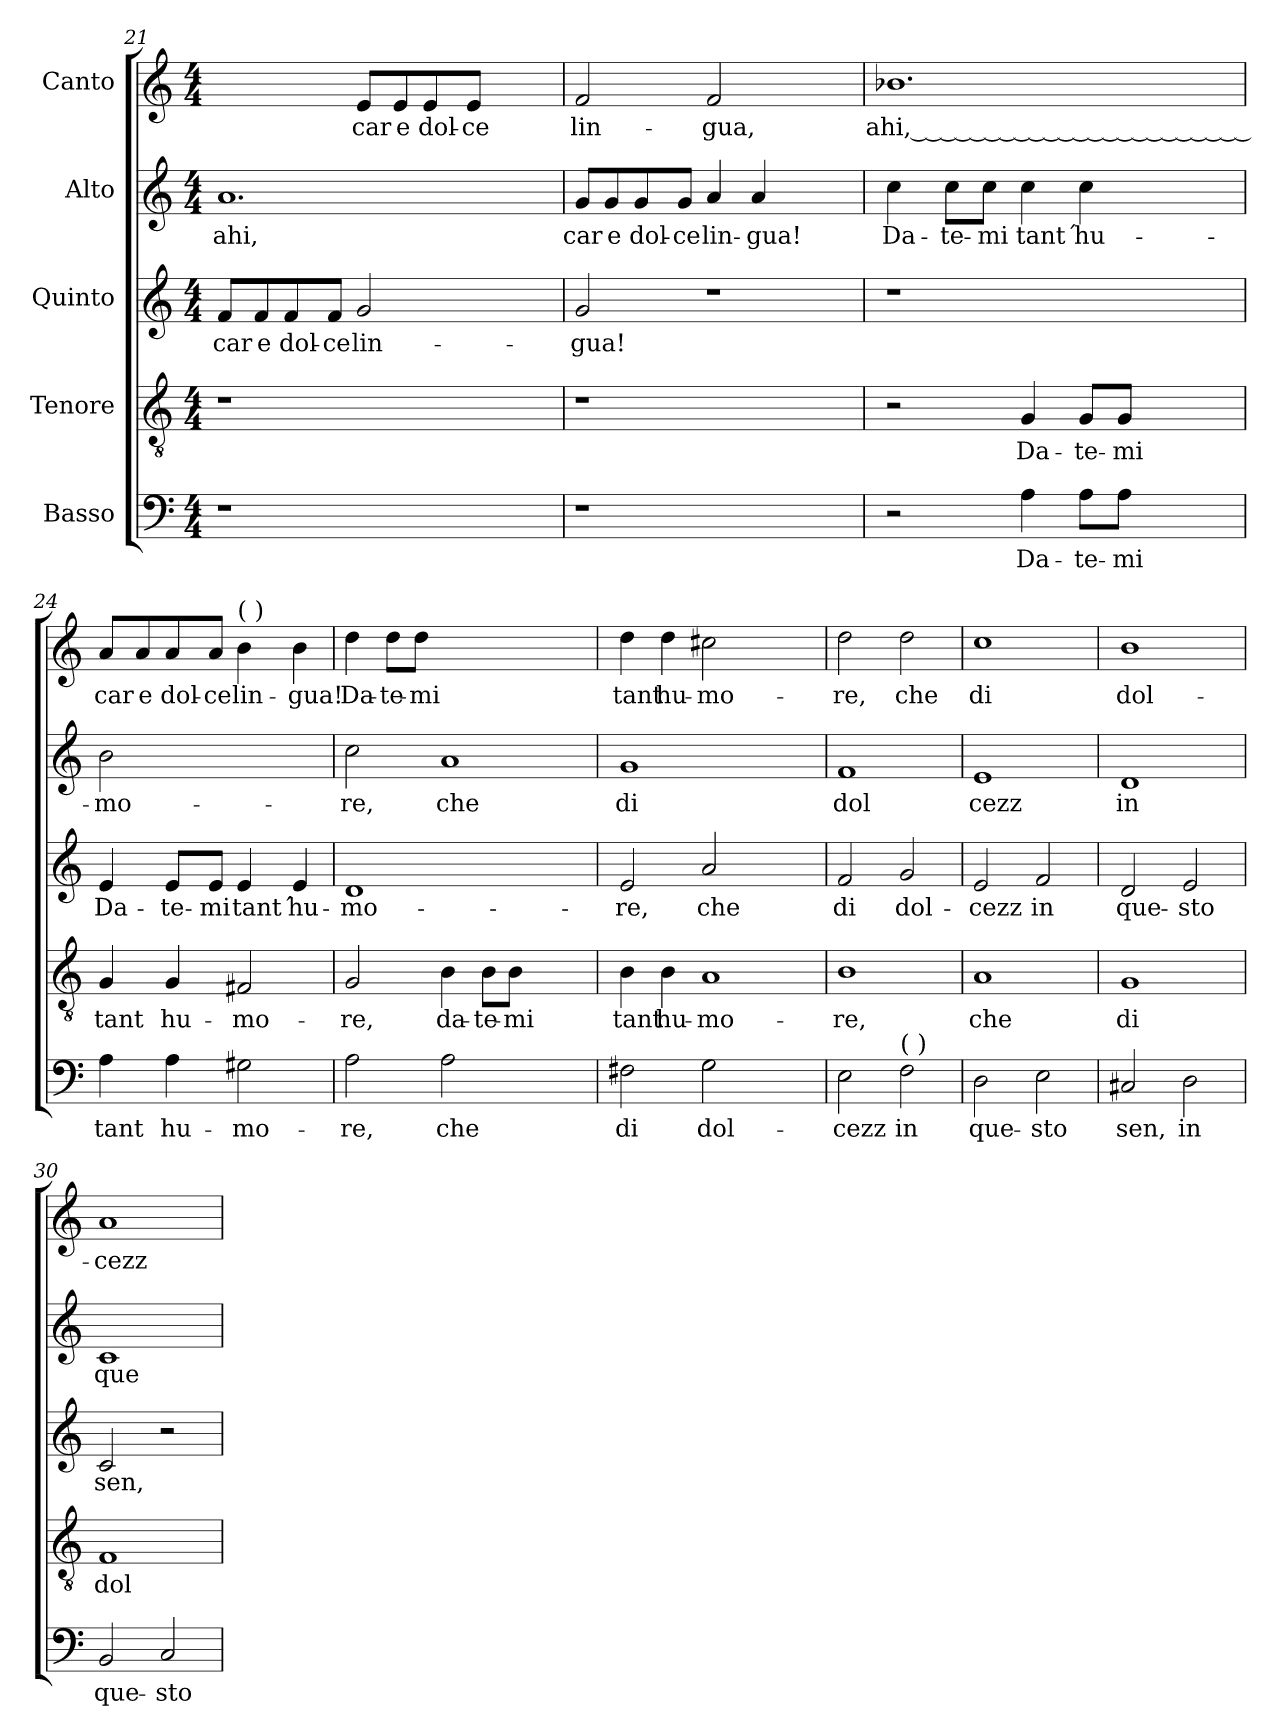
**kern	**text	**kern	**text	**kern	**text	**kern	**text	**kern	**text
*part5	*part5	*part4	*part4	*part3	*part3	*part2	*part2	*part1	*part1
*staff5	*staff5	*staff4	*staff4	*staff3	*staff3	*staff2	*staff2	*staff1	*staff1
*I"Basso	*	*I"Tenore	*	*I"Quinto	*	*I"Alto	*	*I"Canto	*
!!LO:LB:g=z
*clefF4	*	*clefGv2	*	*clefG2	*	*clefG2	*	*clefG2	*
*k[]	*	*k[]	*	*k[]	*	*k[]	*	*k[]	*
*M4/4	*	*M4/4	*	*M4/4	*	*M4/4	*	*M4/4	*
=21	=21	=21	=21	=21	=21	=21	=21	=21	=21
!	!	!	!	!	!LO:LY:b	!	!LO:LY:b	!	!LO:LY:b
1r	.	1r	.	8f/L	car	1.a	ahi,	2f/yy]	___
!	!	!	!	!	!LO:LY:b	!	!	!	!
.	.	.	.	8f/	e	.	.	.	.
!	!	!	!	!	!LO:LY:b	!	!	!	!
.	.	.	.	8f/	dol-	.	.	.	.
!	!	!	!	!	!LO:LY:b	!	!	!	!
.	.	.	.	8f/J	-ce	.	.	.	.
!	!	!	!	!	!LO:LY:b	!	!	!	!LO:LY:b
.	.	.	.	2g/	lin-	.	.	8e/L	car
!	!	!	!	!	!	!	!	!	!LO:LY:b
.	.	.	.	.	.	.	.	8e/	e
!	!	!	!	!	!	!	!	!	!LO:LY:b
.	.	.	.	.	.	.	.	8e/	dol-
!	!	!	!	!	!	!	!	!	!LO:LY:b
.	.	.	.	.	.	.	.	8e/J	-ce
2ryy	.	2ryy	.	2ryy	.	.	.	2ryy	.
=22	=22	=22	=22	=22	=22	=22	=22	=22	=22
!	!	!	!	!	!LO:LY:b	!	!LO:LY:b	!	!LO:LY:b
1r	.	1r	.	2g/	-gua!	8g/L	car	2f/	lin-
!	!	!	!	!	!	!	!LO:LY:b	!	!
.	.	.	.	.	.	8g/	e	.	.
!	!	!	!	!	!	!	!LO:LY:b	!	!
.	.	.	.	.	.	8g/	dol-	.	.
!	!	!	!	!	!	!	!LO:LY:b	!	!
.	.	.	.	.	.	8g/J	-ce	.	.
!	!	!	!	!	!	!	!LO:LY:b	!	!LO:LY:b
.	.	.	.	1r	.	4a/	lin-	2f/	-gua,
!	!	!	!	!	!	!	!LO:LY:b	!	!
.	.	.	.	.	.	4a/	-gua!	.	.
2ryy	.	2ryy	.	.	.	2ryy	.	2ryy	.
=23	=23	=23	=23	=23	=23	=23	=23	=23	=23
!	!	!	!	!	!	!	!LO:LY:b	!	!LO:LY:b
2r	.	2r	.	1r	.	4cc\	Da-	1.b-X	ahi,________________________
!	!	!	!	!	!	!	!LO:LY:b	!	!
.	.	.	.	.	.	8cc\L	-te-	.	.
!	!	!	!	!	!	!	!LO:LY:b	!	!
.	.	.	.	.	.	8cc\J	-mi	.	.
!	!LO:LY:b	!	!LO:LY:b	!	!	!	!LO:LY:b	!	!
4A\	Da-	4G/	Da-	.	.	4cc\	tant´	.	.
!	!LO:LY:b	!	!LO:LY:b	!	!	!	!LO:LY:b	!	!
8A\L	-te-	8G/L	-te-	.	.	4cc\	hu-	.	.
!	!LO:LY:b	!	!LO:LY:b	!	!	!	!	!	!
8A\J	-mi	8G/J	-mi	.	.	.	.	.	.
2ryy	.	2ryy	.	2ryy	.	2ryy	.	.	.
!!LO:LB:g=z
=24	=24	=24	=24	=24	=24	=24	=24	=24	=24
!	!LO:LY:b	!	!LO:LY:b	!	!LO:LY:b	!	!LO:LY:b	!	!LO:LY:b
4A\	tant	4G/	tant	4e/	Da-	2b\	-mo-	8a/L	car
!	!	!	!	!	!	!	!	!	!LO:LY:b
.	.	.	.	.	.	.	.	8a/	e
!	!LO:LY:b	!	!LO:LY:b	!	!LO:LY:b	!	!	!	!LO:LY:b
4A\	hu-	4G/	hu-	8e/L	-te-	.	.	8a/	dol-
!	!	!	!	!	!LO:LY:b	!	!	!	!LO:LY:b
.	.	.	.	8e/J	-mi	.	.	8a/J	-ce
!	!	!	!	!	!	!	!	!LO:TX:a:t=(  )	!
!	!LO:LY:b	!	!LO:LY:b	!	!LO:LY:b	!	!	!	!LO:LY:b
2G#X\	-mo-	2F#X/	-mo-	4e/	tant´	2ryy	.	4b\	lin-
!	!	!	!	!	!LO:LY:b	!	!	!	!LO:LY:b
.	.	.	.	4e/	hu-	.	.	4b\	-gua!
!!LO:PB:g=z
=25	=25	=25	=25	=25	=25	=25	=25	=25	=25
!	!LO:LY:b	!	!LO:LY:b	!	!LO:LY:b	!	!LO:LY:b	!	!LO:LY:b
2A\	-re,	2G/	-re,	1d	-mo-	2cc\	-re,	4dd\	Da-
!	!	!	!	!	!	!	!	!	!LO:LY:b
.	.	.	.	.	.	.	.	8dd\L	-te-
!	!	!	!	!	!	!	!	!	!LO:LY:b
.	.	.	.	.	.	.	.	8dd\J	-mi
!	!LO:LY:b	!	!LO:LY:b	!	!	!	!LO:LY:b	!	!
2A\	che	4B\	da-	.	.	1a	che	1ryy	.
!	!	!	!LO:LY:b	!	!	!	!	!	!
.	.	8B\L	-te-	.	.	.	.	.	.
!	!	!	!LO:LY:b	!	!	!	!	!	!
.	.	8B\J	-mi	.	.	.	.	.	.
2ryy	.	2ryy	.	2ryy	.	.	.	.	.
!!LO:LB:g=z
=26	=26	=26	=26	=26	=26	=26	=26	=26	=26
!	!LO:LY:b	!	!LO:LY:b	!	!LO:LY:b	!	!LO:LY:b	!	!LO:LY:b
2F#X\	di	4B\	tant	2e/	-re,	1g	di	4dd\	tant
!	!	!	!LO:LY:b	!	!	!	!	!	!LO:LY:b
.	.	4B\	hu-	.	.	.	.	4dd\	hu-
!	!LO:LY:b	!	!LO:LY:b	!	!LO:LY:b	!	!	!	!LO:LY:b
2G\	dol-	1A	-mo-	2a/	che	.	.	2cc#X\	-mo-
2ryy	.	.	.	2ryy	.	2ryy	.	2ryy	.
=27	=27	=27	=27	=27	=27	=27	=27	=27	=27
!	!LO:LY:b	!	!LO:LY:b	!	!LO:LY:b	!	!LO:LY:b	!	!LO:LY:b
2E\	-cezz	1B	-re,	2f/	di	1f	dol	2dd\	-re,
!LO:TX:a:t=(  )	!	!	!	!	!	!	!	!	!
!	!LO:LY:b	!	!	!	!LO:LY:b	!	!	!	!LO:LY:b
2F\	in	.	.	2g/	dol-	.	.	2dd\	che
=28	=28	=28	=28	=28	=28	=28	=28	=28	=28
!	!LO:LY:b	!	!LO:LY:b	!	!LO:LY:b	!	!LO:LY:b	!	!LO:LY:b
2D\	que-	1A	che	2e/	-cezz	1e	cezz	1cc	di
!	!LO:LY:b	!	!	!	!LO:LY:b	!	!	!	!
2E\	-sto	.	.	2f/	in	.	.	.	.
=29	=29	=29	=29	=29	=29	=29	=29	=29	=29
!	!LO:LY:b	!	!LO:LY:b	!	!LO:LY:b	!	!LO:LY:b	!	!LO:LY:b
2C#X/	sen,	1G	di	2d/	que-	1d	in	1b	dol-
!	!LO:LY:b	!	!	!	!LO:LY:b	!	!	!	!
2D\	in	.	.	2e/	-sto	.	.	.	.
=30	=30	=30	=30	=30	=30	=30	=30	=30	=30
!	!LO:LY:b	!	!LO:LY:b	!	!LO:LY:b	!	!LO:LY:b	!	!LO:LY:b
2BB/	que-	1F	dol-	2c/	sen,	1c	que-	1a	-cezz
!	!LO:LY:b	!	!	!	!	!	!	!	!
2C/	-sto	.	.	2r	.	.	.	.	.
=	=	=	=	=	=	=	=	=	=
*-	*-	*-	*-	*-	*-	*-	*-	*-	*-
